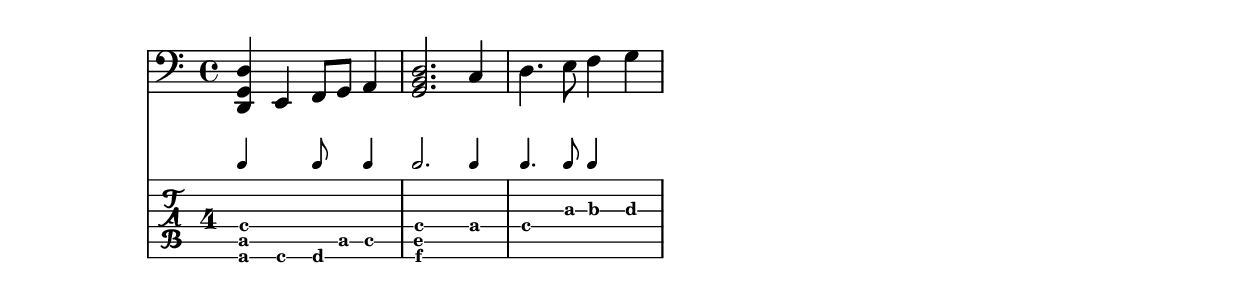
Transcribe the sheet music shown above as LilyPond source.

%% http://lsr.di.unimi.it/LSR/Item?id=848
%% see also http://lilypond.org/doc/v2.18/Documentation/notation/common-notation-for-fretted-strings
%% see also http://lilypond.org/doc/v2.18/Documentation/snippets/fretted-strings
%LSR modified by P.P.Schneider on Feb.2014 for v2.18

%{ Tablature layout for viol music

The snippet defines a specialized group of rhythmic and
tablature staves able to handle old english viol tablature
scores.

The string tunings defaults to the most common viol in d
but other usual tunings are also available.

The rhythm part is used to provide only the pace changes,
and therefore must be provided as a supplementary voice.
%}

viol-in-d-tuning = \stringTuning <d, g, c e a' d'>

viol-in-d-scord-tuning = \stringTuning <c, g, c e a' d'>

viol-in-g-tuning = \stringTuning <g, c f a' d' g''>

ViolTabLayout = \layout {
  \context {
    \RhythmicStaff
    \type "Engraver_group"
    \name "ViolTabRhythmicStaff"
    \alias "RhythmicStaff"

    \description "Handles rhythm part of viol tablature."
  
    \remove "Time_signature_engraver"
    \remove "Staff_symbol_engraver"
    \remove "Bar_engraver"

    fontSize = #-3
    \override StaffSymbol.staff-space = #(magstep -3)
    \override Stem.length = #5
    \override VerticalAxisGroup.staff-staff-spacing =
      #'((basic-distance . 1)
         (minimum-distance . 1)
         (padding . 1))

    % useful to merge chords noteheads
    \override NoteHead.X-offset = #0
  }

  \context {
    \TabStaff
    \type "Engraver_group"
    \name "ViolTabFingeringStaff"
    \alias "Staff"

    \description "Handles fingering part of viol tablature."

    tablatureFormat = #fret-letter-tablature-format
    stringTunings = #viol-in-d-tuning

    % useful for tablature only scores
    \revert TimeSignature.stencil
    \override TimeSignature.style = #'single-digit
  }

  \context {
    \type "Engraver_group"
    \name "ViolTabStaff"
    \consists "Vertical_align_engraver"
    topLevelAlignment = ##f

    \description "Handles viol tablature."

    \defaultchild "ViolTabFingeringStaff"
    \accepts "ViolTabRhythmicStaff"
    \accepts "ViolTabFingeringStaff"
  }

  \context {
    \Score
    \accepts "ViolTabStaff"
  }
}

%%%%%%%%%%%%%%%%%%%%%%%%%%%%%%%%%%%%%%%%%%%%%%%%%%%%%%%%%

myNotes  = \relative c  { <d, g d'>4 e f8 g a4 <d b g>2. c4 d4. e8 f4 g }
myRhythm = \relative c' {         a4 s a8 s a4       a2. a4 a4. a8 a4 s }

\score {
  <<
    \new Staff {
      \clef bass
      \myNotes
    }
    \new ViolTabStaff {
      <<
        \new ViolTabRhythmicStaff {
          %\myNotes
          \myRhythm
        }
        \new ViolTabFingeringStaff {
          \myNotes
        }
      >>
    }
  >>
  \layout {
    \ViolTabLayout
  }
}
